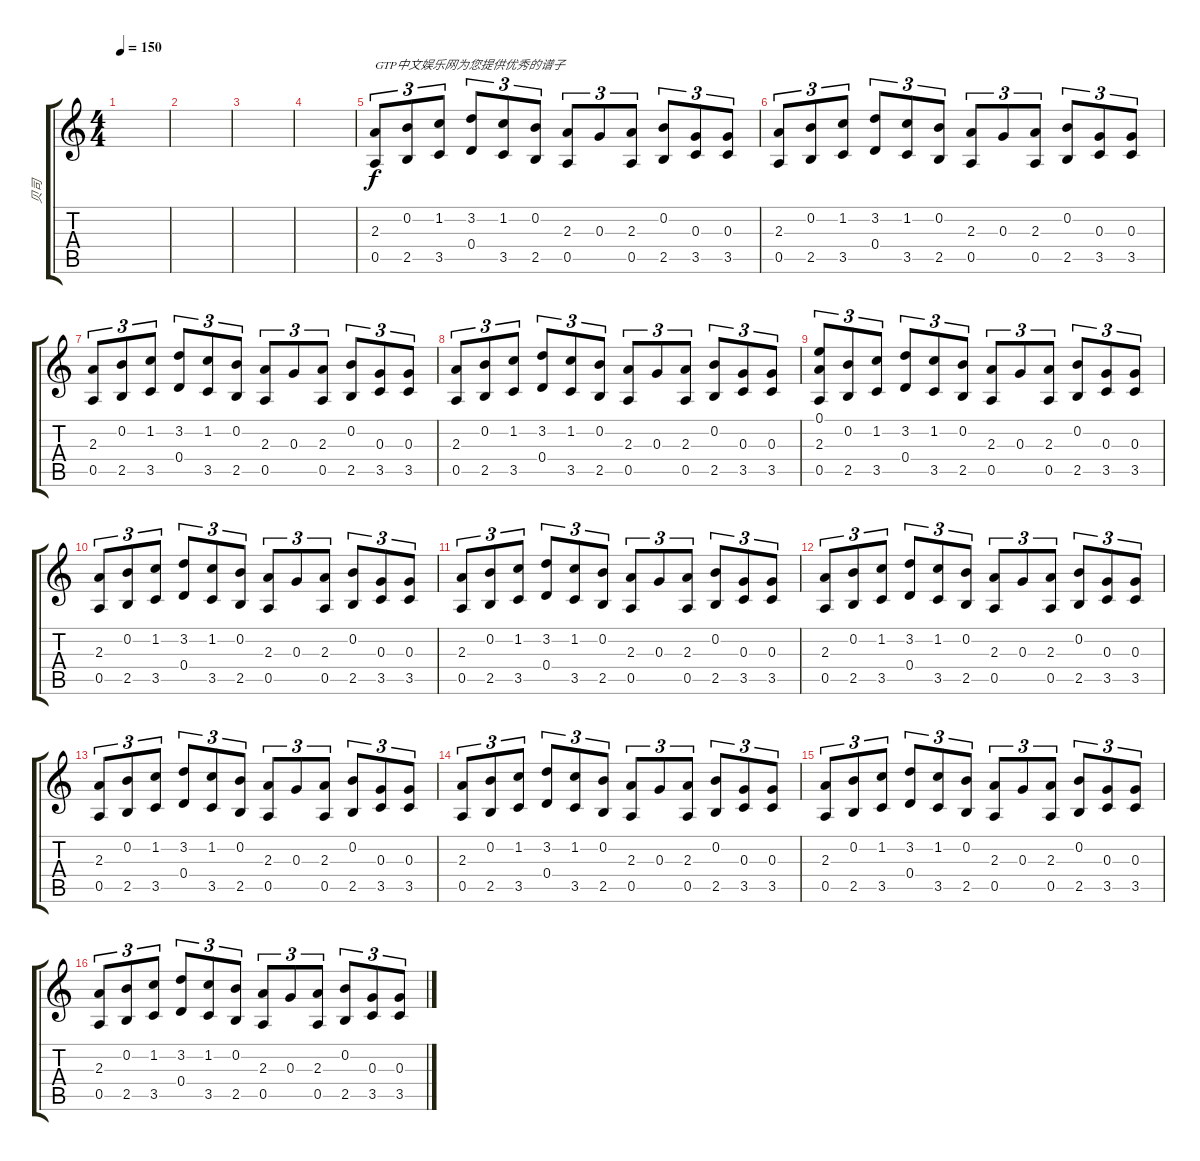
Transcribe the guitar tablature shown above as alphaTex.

\track ("贝司" "贝司") {instrument slapbass1}
\staff {score tabs}
\tuning (E4 B3 G3 D3 A2 E2) {hide}
\ts (4 4)
\tempo 150
\clef g2
\ks c
|
|
|
|
(2.3 0.5).8{tu (3 2) txt "GTP中文娱乐网为您提供优秀的谱子"} (0.2 2.5).8{tu (3 2)} (1.2 3.5).8{tu (3 2)} (3.2 0.4).8{tu (3 2)} (1.2 3.5).8{tu (3 2)} (0.2 2.5).8{tu (3 2)} (2.3 0.5).8{tu (3 2)} 0.3.8{tu (3 2)} (2.3 0.5).8{tu (3 2)} (0.2 2.5).8{tu (3 2)} (0.3 3.5).8{tu (3 2)} (0.3 3.5).8{tu (3 2)} |
(2.3 0.5).8{tu (3 2)} (0.2 2.5).8{tu (3 2)} (1.2 3.5).8{tu (3 2)} (3.2 0.4).8{tu (3 2)} (1.2 3.5).8{tu (3 2)} (0.2 2.5).8{tu (3 2)} (2.3 0.5).8{tu (3 2)} 0.3.8{tu (3 2)} (2.3 0.5).8{tu (3 2)} (0.2 2.5).8{tu (3 2)} (0.3 3.5).8{tu (3 2)} (0.3 3.5).8{tu (3 2)} |
(2.3 0.5).8{tu (3 2)} (0.2 2.5).8{tu (3 2)} (1.2 3.5).8{tu (3 2)} (3.2 0.4).8{tu (3 2)} (1.2 3.5).8{tu (3 2)} (0.2 2.5).8{tu (3 2)} (2.3 0.5).8{tu (3 2)} 0.3.8{tu (3 2)} (2.3 0.5).8{tu (3 2)} (0.2 2.5).8{tu (3 2)} (0.3 3.5).8{tu (3 2)} (0.3 3.5).8{tu (3 2)} |
(2.3 0.5).8{tu (3 2)} (0.2 2.5).8{tu (3 2)} (1.2 3.5).8{tu (3 2)} (3.2 0.4).8{tu (3 2)} (1.2 3.5).8{tu (3 2)} (0.2 2.5).8{tu (3 2)} (2.3 0.5).8{tu (3 2)} 0.3.8{tu (3 2)} (2.3 0.5).8{tu (3 2)} (0.2 2.5).8{tu (3 2)} (0.3 3.5).8{tu (3 2)} (0.3 3.5).8{tu (3 2)} |
(0.1 2.3 0.5).8{tu (3 2)} (0.2 2.5).8{tu (3 2)} (1.2 3.5).8{tu (3 2)} (3.2 0.4).8{tu (3 2)} (1.2 3.5).8{tu (3 2)} (0.2 2.5).8{tu (3 2)} (2.3 0.5).8{tu (3 2)} 0.3.8{tu (3 2)} (2.3 0.5).8{tu (3 2)} (0.2 2.5).8{tu (3 2)} (0.3 3.5).8{tu (3 2)} (0.3 3.5).8{tu (3 2)} |
(2.3 0.5).8{tu (3 2)} (0.2 2.5).8{tu (3 2)} (1.2 3.5).8{tu (3 2)} (3.2 0.4).8{tu (3 2)} (1.2 3.5).8{tu (3 2)} (0.2 2.5).8{tu (3 2)} (2.3 0.5).8{tu (3 2)} 0.3.8{tu (3 2)} (2.3 0.5).8{tu (3 2)} (0.2 2.5).8{tu (3 2)} (0.3 3.5).8{tu (3 2)} (0.3 3.5).8{tu (3 2)} |
(2.3 0.5).8{tu (3 2)} (0.2 2.5).8{tu (3 2)} (1.2 3.5).8{tu (3 2)} (3.2 0.4).8{tu (3 2)} (1.2 3.5).8{tu (3 2)} (0.2 2.5).8{tu (3 2)} (2.3 0.5).8{tu (3 2)} 0.3.8{tu (3 2)} (2.3 0.5).8{tu (3 2)} (0.2 2.5).8{tu (3 2)} (0.3 3.5).8{tu (3 2)} (0.3 3.5).8{tu (3 2)} |
(2.3 0.5).8{tu (3 2)} (0.2 2.5).8{tu (3 2)} (1.2 3.5).8{tu (3 2)} (3.2 0.4).8{tu (3 2)} (1.2 3.5).8{tu (3 2)} (0.2 2.5).8{tu (3 2)} (2.3 0.5).8{tu (3 2)} 0.3.8{tu (3 2)} (2.3 0.5).8{tu (3 2)} (0.2 2.5).8{tu (3 2)} (0.3 3.5).8{tu (3 2)} (0.3 3.5).8{tu (3 2)} |
(2.3 0.5).8{tu (3 2)} (0.2 2.5).8{tu (3 2)} (1.2 3.5).8{tu (3 2)} (3.2 0.4).8{tu (3 2)} (1.2 3.5).8{tu (3 2)} (0.2 2.5).8{tu (3 2)} (2.3 0.5).8{tu (3 2)} 0.3.8{tu (3 2)} (2.3 0.5).8{tu (3 2)} (0.2 2.5).8{tu (3 2)} (0.3 3.5).8{tu (3 2)} (0.3 3.5).8{tu (3 2)} |
(2.3 0.5).8{tu (3 2)} (0.2 2.5).8{tu (3 2)} (1.2 3.5).8{tu (3 2)} (3.2 0.4).8{tu (3 2)} (1.2 3.5).8{tu (3 2)} (0.2 2.5).8{tu (3 2)} (2.3 0.5).8{tu (3 2)} 0.3.8{tu (3 2)} (2.3 0.5).8{tu (3 2)} (0.2 2.5).8{tu (3 2)} (0.3 3.5).8{tu (3 2)} (0.3 3.5).8{tu (3 2)} |
(2.3 0.5).8{tu (3 2)} (0.2 2.5).8{tu (3 2)} (1.2 3.5).8{tu (3 2)} (3.2 0.4).8{tu (3 2)} (1.2 3.5).8{tu (3 2)} (0.2 2.5).8{tu (3 2)} (2.3 0.5).8{tu (3 2)} 0.3.8{tu (3 2)} (2.3 0.5).8{tu (3 2)} (0.2 2.5).8{tu (3 2)} (0.3 3.5).8{tu (3 2)} (0.3 3.5).8{tu (3 2)} |
(2.3 0.5).8{tu (3 2)} (0.2 2.5).8{tu (3 2)} (1.2 3.5).8{tu (3 2)} (3.2 0.4).8{tu (3 2)} (1.2 3.5).8{tu (3 2)} (0.2 2.5).8{tu (3 2)} (2.3 0.5).8{tu (3 2)} 0.3.8{tu (3 2)} (2.3 0.5).8{tu (3 2)} (0.2 2.5).8{tu (3 2)} (0.3 3.5).8{tu (3 2)} (0.3 3.5).8{tu (3 2)}
